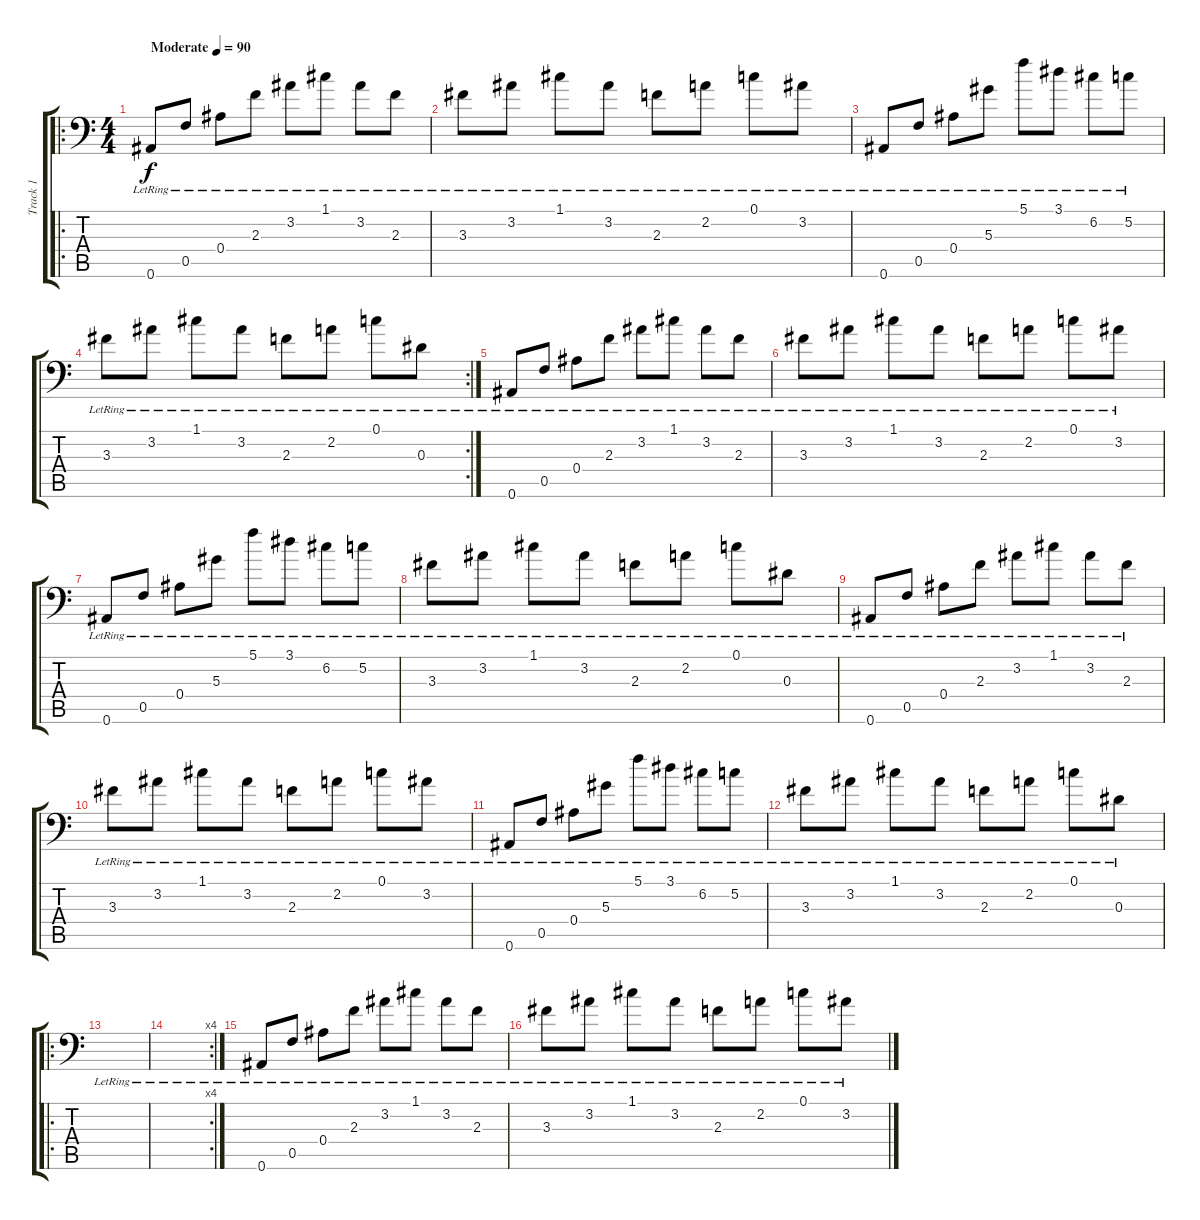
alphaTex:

\track ("Track 1" "Track 1") {instrument electricguitarjazz}
\staff {score tabs}
\tuning (C4 G3 Eb3 Bb2 F2 Bb1) {hide}
\ro
\ts (4 4)
\tempo (90 "Moderate")
\clef f4
\ks c
0.6{lr}.8{dy f instrument electricguitarjazz} 0.5{lr}.8 0.4{lr}.8 2.3{lr}.8 3.2{lr}.8 1.1{lr}.8 3.2{lr}.8 2.3{lr}.8 |
3.3{lr}.8 3.2{lr}.8 1.1{lr}.8 3.2{lr}.8 2.3{lr}.8 2.2{lr}.8 0.1{lr}.8 3.2{lr}.8 |
0.6{lr}.8 0.5{lr}.8 0.4{lr}.8 5.3{lr}.8 5.1{lr}.8 3.1{lr}.8 6.2{lr}.8 5.2{lr}.8 |
\rc 2
3.3{lr}.8 3.2{lr}.8 1.1{lr}.8 3.2{lr}.8 2.3{lr}.8 2.2{lr}.8 0.1{lr}.8 0.3{lr}.8 |
0.6{lr}.8 0.5{lr}.8 0.4{lr}.8 2.3{lr}.8 3.2{lr}.8 1.1{lr}.8 3.2{lr}.8 2.3{lr}.8 |
3.3{lr}.8 3.2{lr}.8 1.1{lr}.8 3.2{lr}.8 2.3{lr}.8 2.2{lr}.8 0.1{lr}.8 3.2{lr}.8 |
0.6{lr}.8 0.5{lr}.8 0.4{lr}.8 5.3{lr}.8 5.1{lr}.8 3.1{lr}.8 6.2{lr}.8 5.2{lr}.8 |
3.3{lr}.8 3.2{lr}.8 1.1{lr}.8 3.2{lr}.8 2.3{lr}.8 2.2{lr}.8 0.1{lr}.8 0.3{lr}.8 |
0.6{lr}.8 0.5{lr}.8 0.4{lr}.8 2.3{lr}.8 3.2{lr}.8 1.1{lr}.8 3.2{lr}.8 2.3{lr}.8 |
3.3{lr}.8 3.2{lr}.8 1.1{lr}.8 3.2{lr}.8 2.3{lr}.8 2.2{lr}.8 0.1{lr}.8 3.2{lr}.8 |
0.6{lr}.8 0.5{lr}.8 0.4{lr}.8 5.3{lr}.8 5.1{lr}.8 3.1{lr}.8 6.2{lr}.8 5.2{lr}.8 |
3.3{lr}.8 3.2{lr}.8 1.1{lr}.8 3.2{lr}.8 2.3{lr}.8 2.2{lr}.8 0.1{lr}.8 0.3{lr}.8 |
\ro
|
\rc 4
|
0.6{lr}.8 0.5{lr}.8 0.4{lr}.8 2.3{lr}.8 3.2{lr}.8 1.1{lr}.8 3.2{lr}.8 2.3{lr}.8 |
3.3{lr}.8 3.2{lr}.8 1.1{lr}.8 3.2{lr}.8 2.3{lr}.8 2.2{lr}.8 0.1{lr}.8 3.2{lr}.8
